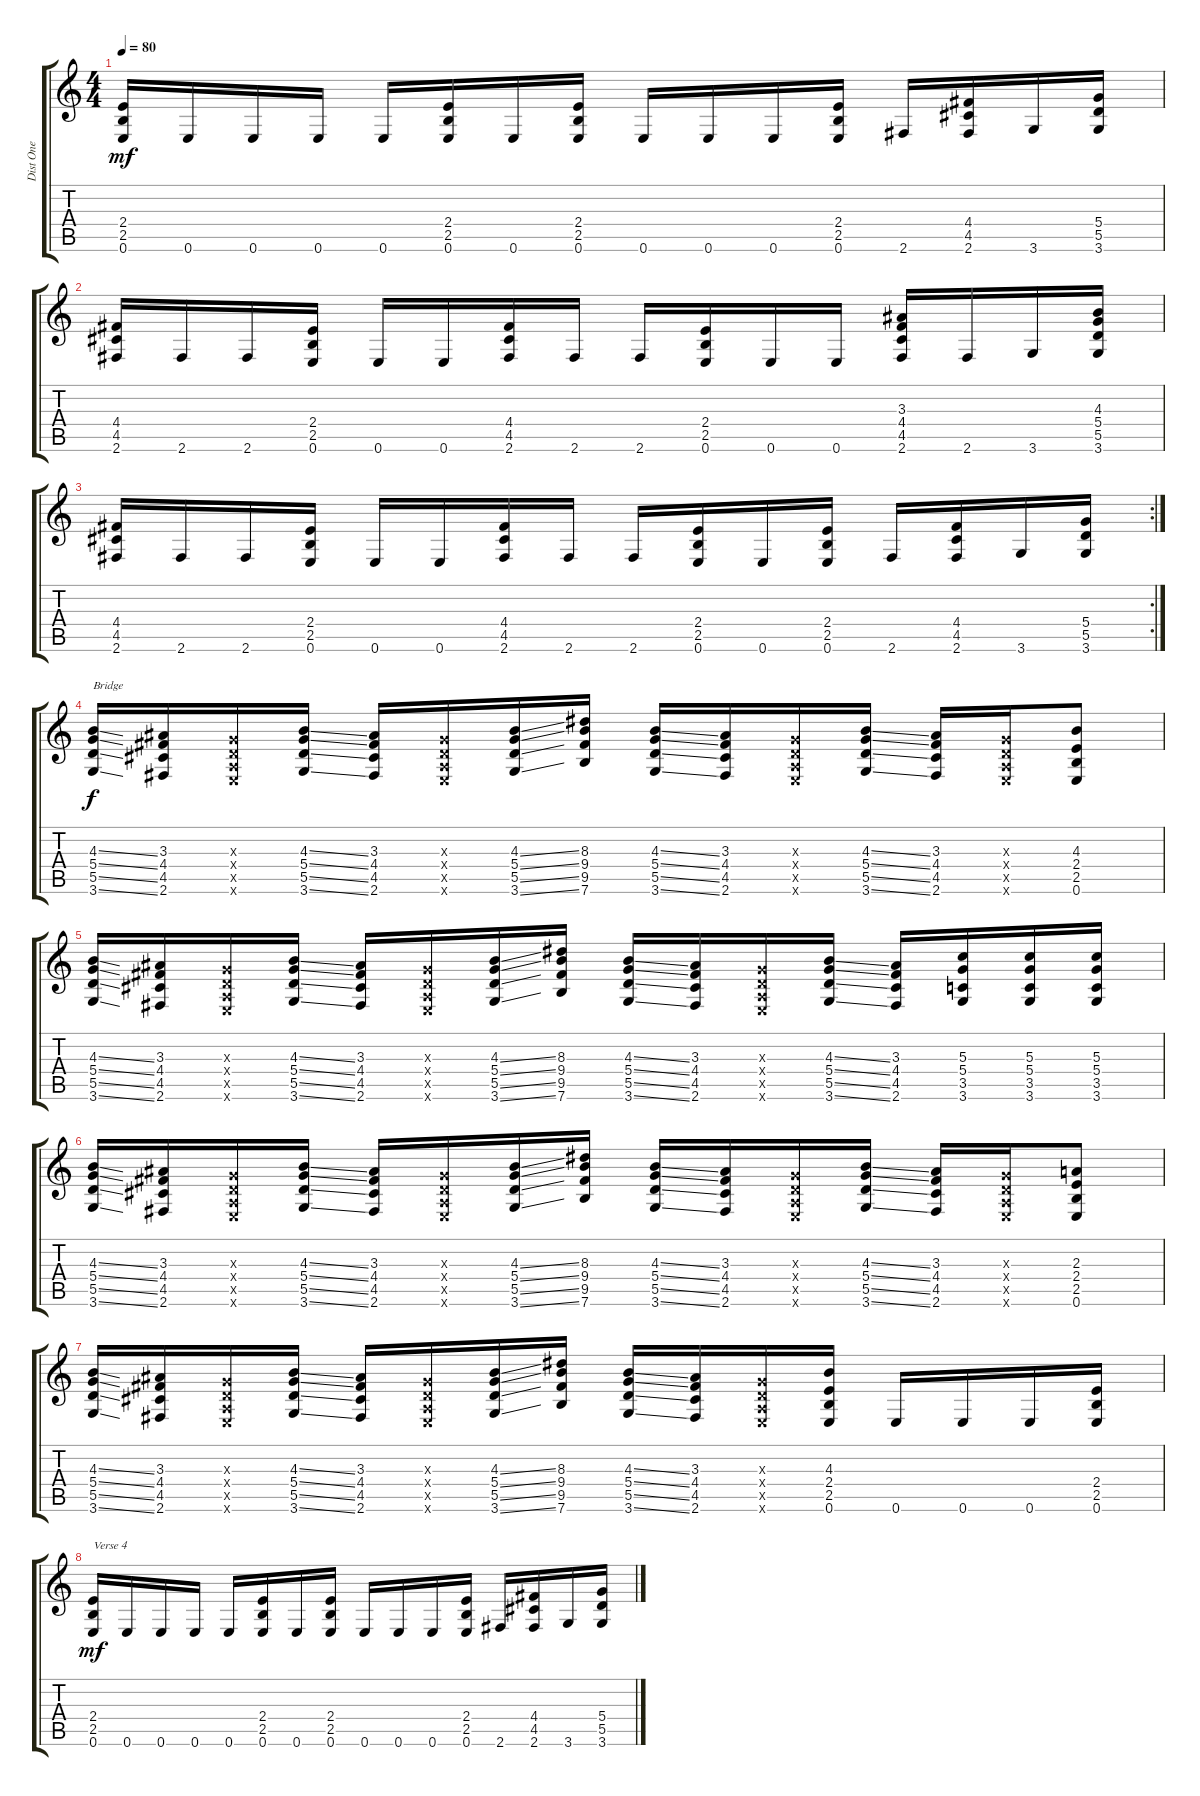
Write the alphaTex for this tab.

\track ("Dist One" "Dist One") {instrument overdrivenguitar}
\staff {score tabs}
\tuning (E4 B3 G3 D3 A2 E2) {hide}
\ts (4 4)
\tempo 80
\clef g2
\ks c
(2.4 2.5 0.6).16{dy mf} 0.6.16 0.6.16 0.6.16 0.6.16 (2.4 2.5 0.6).16 0.6.16 (2.4 2.5 0.6).16 0.6.16 0.6.16 0.6.16 (2.4 2.5 0.6).16 2.6.16 (4.4 4.5 2.6).16 3.6.16 (5.4 5.5 3.6).16 |
(4.4 4.5 2.6).16 2.6.16 2.6.16 (2.4 2.5 0.6).16 0.6.16 0.6.16 (4.4 4.5 2.6).16 2.6.16 2.6.16 (2.4 2.5 0.6).16 0.6.16 0.6.16 (3.3 4.4 4.5 2.6).16 2.6.16 3.6.16 (4.3 5.4 5.5 3.6).16 |
\rc 2
(4.4 4.5 2.6).16 2.6.16 2.6.16 (2.4 2.5 0.6).16 0.6.16 0.6.16 (4.4 4.5 2.6).16 2.6.16 2.6.16 (2.4 2.5 0.6).16 0.6.16 (2.4 2.5 0.6).16 2.6.16 (4.4 4.5 2.6).16 3.6.16 (5.4 5.5 3.6).16 |
(4.3{ss} 5.4{ss} 5.5{ss} 3.6{ss}).16{txt "Bridge" dy f} (3.3 4.4 4.5 2.6).16 (0.3{x} 0.4{x} 0.5{x} 0.6{x}).16 (4.3{ss} 5.4{ss} 5.5{ss} 3.6{ss}).16 (3.3 4.4 4.5 2.6).16 (0.3{x} 0.4{x} 0.5{x} 0.6{x}).16 (4.3{ss} 5.4{ss} 5.5{ss} 3.6{ss}).16 (8.3 9.4 9.5 7.6).16 (4.3{ss} 5.4{ss} 5.5{ss} 3.6{ss}).16 (3.3 4.4 4.5 2.6).16 (0.3{x} 0.4{x} 0.5{x} 0.6{x}).16 (4.3{ss} 5.4{ss} 5.5{ss} 3.6{ss}).16 (3.3 4.4 4.5 2.6).16 (0.3{x} 0.4{x} 0.5{x} 0.6{x}).16 (4.3 2.4 2.5 0.6).8 |
(4.3{ss} 5.4{ss} 5.5{ss} 3.6{ss}).16 (3.3 4.4 4.5 2.6).16 (0.3{x} 0.4{x} 0.5{x} 0.6{x}).16 (4.3{ss} 5.4{ss} 5.5{ss} 3.6{ss}).16 (3.3 4.4 4.5 2.6).16 (0.3{x} 0.4{x} 0.5{x} 0.6{x}).16 (4.3{ss} 5.4{ss} 5.5{ss} 3.6{ss}).16 (8.3 9.4 9.5 7.6).16 (4.3{ss} 5.4{ss} 5.5{ss} 3.6{ss}).16 (3.3 4.4 4.5 2.6).16 (0.3{x} 0.4{x} 0.5{x} 0.6{x}).16 (4.3{ss} 5.4{ss} 5.5{ss} 3.6{ss}).16 (3.3 4.4 4.5 2.6).16 (5.3 5.4 3.5 3.6).16 (5.3 5.4 3.5 3.6).16 (5.3 5.4 3.5 3.6).16 |
(4.3{ss} 5.4{ss} 5.5{ss} 3.6{ss}).16 (3.3 4.4 4.5 2.6).16 (0.3{x} 0.4{x} 0.5{x} 0.6{x}).16 (4.3{ss} 5.4{ss} 5.5{ss} 3.6{ss}).16 (3.3 4.4 4.5 2.6).16 (0.3{x} 0.4{x} 0.5{x} 0.6{x}).16 (4.3{ss} 5.4{ss} 5.5{ss} 3.6{ss}).16 (8.3 9.4 9.5 7.6).16 (4.3{ss} 5.4{ss} 5.5{ss} 3.6{ss}).16 (3.3 4.4 4.5 2.6).16 (0.3{x} 0.4{x} 0.5{x} 0.6{x}).16 (4.3{ss} 5.4{ss} 5.5{ss} 3.6{ss}).16 (3.3 4.4 4.5 2.6).16 (0.3{x} 0.4{x} 0.5{x} 0.6{x}).16 (2.3 2.4 2.5 0.6).8 |
(4.3{ss} 5.4{ss} 5.5{ss} 3.6{ss}).16 (3.3 4.4 4.5 2.6).16 (0.3{x} 0.4{x} 0.5{x} 0.6{x}).16 (4.3{ss} 5.4{ss} 5.5{ss} 3.6{ss}).16 (3.3 4.4 4.5 2.6).16 (0.3{x} 0.4{x} 0.5{x} 0.6{x}).16 (4.3{ss} 5.4{ss} 5.5{ss} 3.6{ss}).16 (8.3 9.4 9.5 7.6).16 (4.3{ss} 5.4{ss} 5.5{ss} 3.6{ss}).16 (3.3 4.4 4.5 2.6).16 (0.3{x} 0.4{x} 0.5{x} 0.6{x}).16 (4.3 2.4 2.5 0.6).16 0.6.16 0.6.16 0.6.16 (2.4 2.5 0.6).16 |
(2.4 2.5 0.6).16{txt "Verse 4" dy mf} 0.6.16 0.6.16 0.6.16 0.6.16 (2.4 2.5 0.6).16 0.6.16 (2.4 2.5 0.6).16 0.6.16 0.6.16 0.6.16 (2.4 2.5 0.6).16 2.6.16 (4.4 4.5 2.6).16 3.6.16 (5.4 5.5 3.6).16
